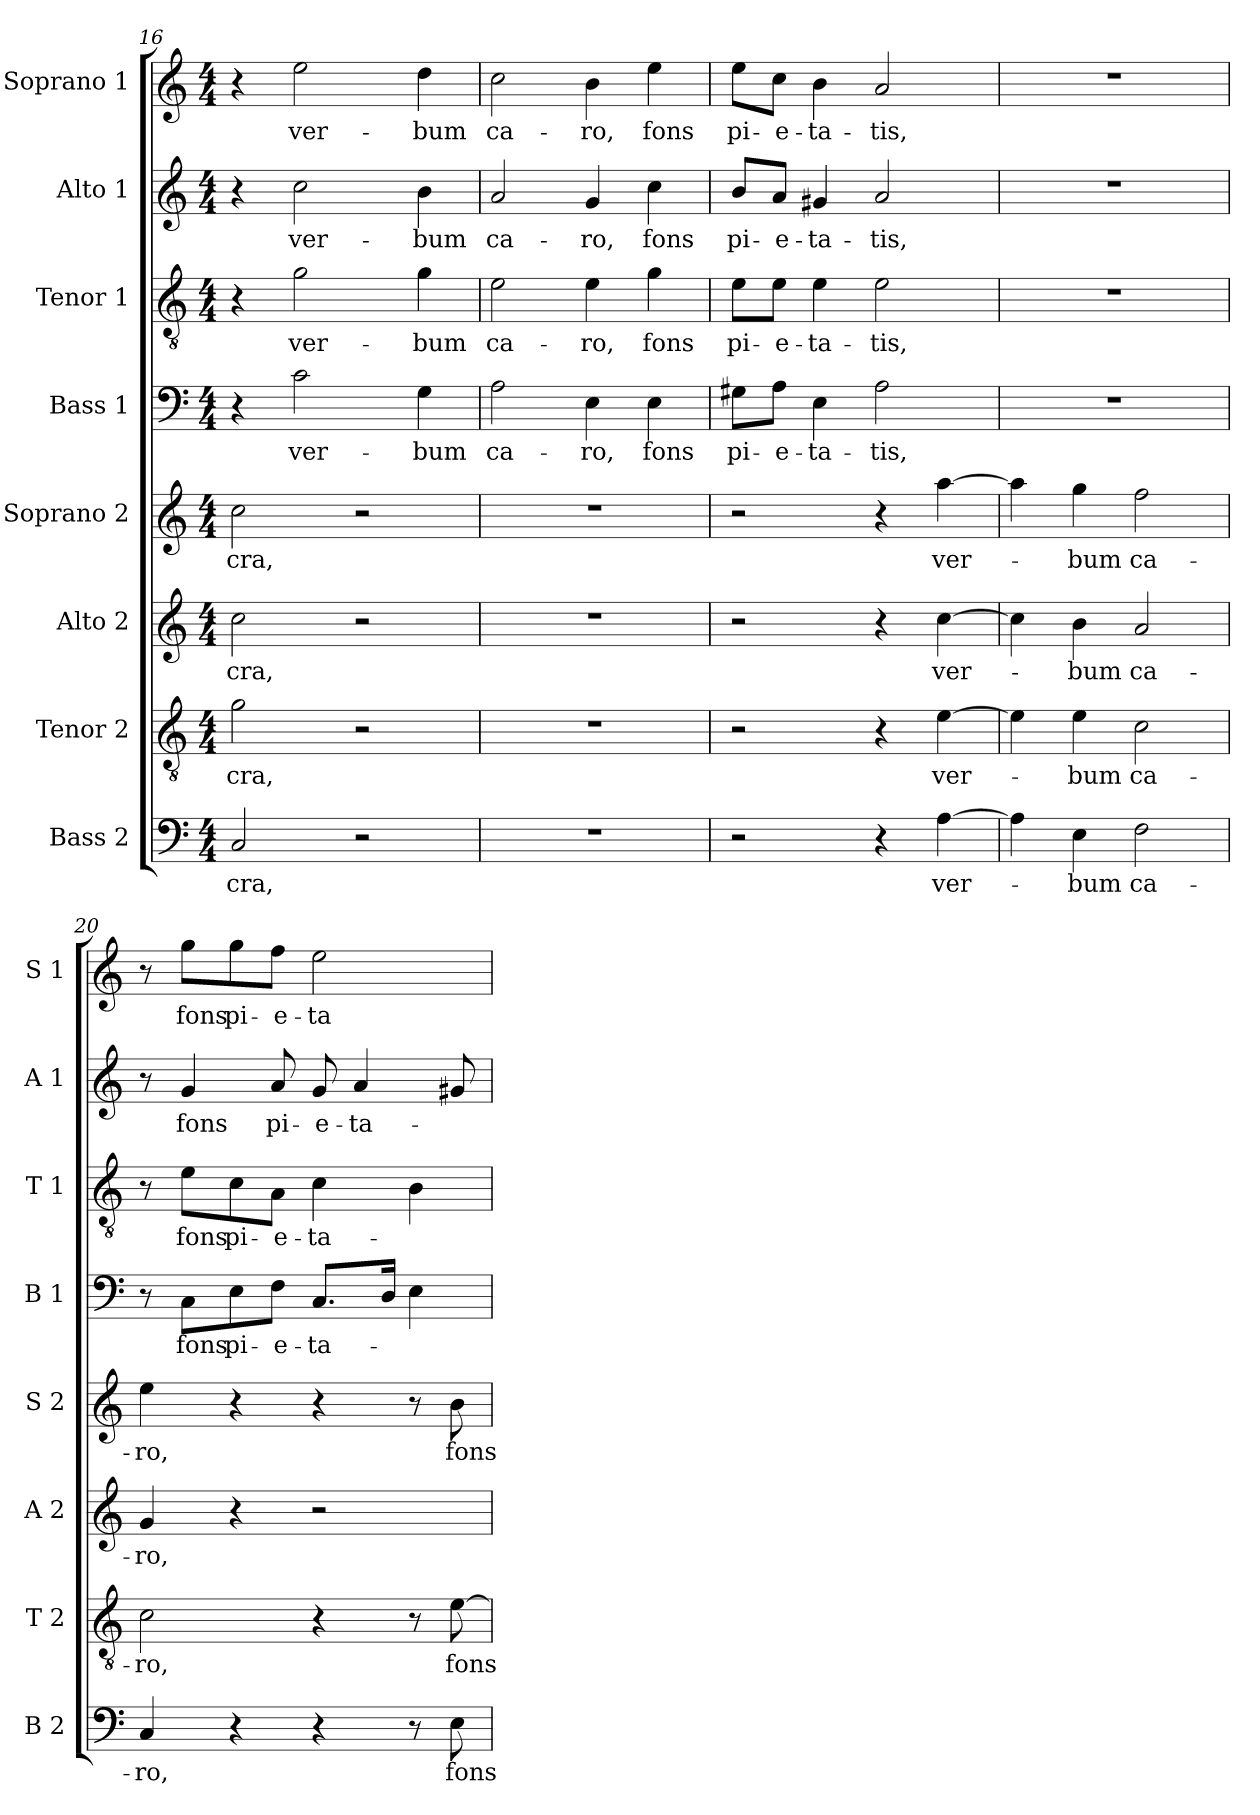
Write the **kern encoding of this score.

**kern	**text	**kern	**text	**kern	**text	**kern	**text	**kern	**text	**kern	**text	**kern	**text	**kern	**text
*part8	*part8	*part7	*part7	*part6	*part6	*part5	*part5	*part4	*part4	*part3	*part3	*part2	*part2	*part1	*part1
*staff8	*staff8	*staff7	*staff7	*staff6	*staff6	*staff5	*staff5	*staff4	*staff4	*staff3	*staff3	*staff2	*staff2	*staff1	*staff1
*I"Bass 2	*	*I"Tenor 2	*	*I"Alto 2	*	*I"Soprano 2	*	*I"Bass 1	*	*I"Tenor 1	*	*I"Alto 1	*	*I"Soprano 1	*
*I'B 2	*	*I'T 2	*	*I'A 2	*	*I'S 2	*	*I'B 1	*	*I'T 1	*	*I'A 1	*	*I'S 1	*
!!LO:LB:g=z
*clefF4	*	*clefGv2	*	*clefG2	*	*clefG2	*	*clefF4	*	*clefGv2	*	*clefG2	*	*clefG2	*
*k[]	*	*k[]	*	*k[]	*	*k[]	*	*k[]	*	*k[]	*	*k[]	*	*k[]	*
*a:	*	*a:	*	*a:	*	*a:	*	*a:	*	*a:	*	*a:	*	*a:	*
*M4/4	*	*M4/4	*	*M4/4	*	*M4/4	*	*M4/4	*	*M4/4	*	*M4/4	*	*M4/4	*
=16	=16	=16	=16	=16	=16	=16	=16	=16	=16	=16	=16	=16	=16	=16	=16
!	!LO:LY:b	!	!LO:LY:b	!	!LO:LY:b	!	!LO:LY:b	!	!	!	!	!	!	!	!
2C/	-cra,	2g\	-cra,	2cc\	-cra,	2cc\	-cra,	4r	.	4r	.	4r	.	4r	.
!	!	!	!	!	!	!	!	!	!LO:LY:b	!	!LO:LY:b	!	!LO:LY:b	!	!LO:LY:b
.	.	.	.	.	.	.	.	2c\	ver-	2g\	ver-	2cc\	ver-	2ee\	ver-
2r	.	2r	.	2r	.	2r	.	.	.	.	.	.	.	.	.
!	!	!	!	!	!	!	!	!	!LO:LY:b	!	!LO:LY:b	!	!LO:LY:b	!	!LO:LY:b
.	.	.	.	.	.	.	.	4G\	-bum	4g\	-bum	4b\	-bum	4dd\	-bum
=17	=17	=17	=17	=17	=17	=17	=17	=17	=17	=17	=17	=17	=17	=17	=17
!	!	!	!	!	!	!	!	!	!LO:LY:b	!	!LO:LY:b	!	!LO:LY:b	!	!LO:LY:b
1r	.	1r	.	1r	.	1r	.	2A\	ca-	2e\	ca-	2a/	ca-	2cc\	ca-
!	!	!	!	!	!	!	!	!	!LO:LY:b	!	!LO:LY:b	!	!LO:LY:b	!	!LO:LY:b
.	.	.	.	.	.	.	.	4E\	-ro,	4e\	-ro,	4g/	-ro,	4b\	-ro,
!	!	!	!	!	!	!	!	!	!LO:LY:b	!	!LO:LY:b	!	!LO:LY:b	!	!LO:LY:b
.	.	.	.	.	.	.	.	4E\	fons	4g\	fons	4cc\	fons	4ee\	fons
=18	=18	=18	=18	=18	=18	=18	=18	=18	=18	=18	=18	=18	=18	=18	=18
!	!	!	!	!	!	!	!	!	!LO:LY:b	!	!LO:LY:b	!	!LO:LY:b	!	!LO:LY:b
2r	.	2r	.	2r	.	2r	.	8G#X\L	pi-	8e\L	pi-	8b/L	pi-	8ee\L	pi-
!	!	!	!	!	!	!	!	!	!LO:LY:b	!	!LO:LY:b	!	!LO:LY:b	!	!LO:LY:b
.	.	.	.	.	.	.	.	8A\J	-e-	8e\J	-e-	8a/J	-e-	8cc\J	-e-
!	!	!	!	!	!	!	!	!	!LO:LY:b	!	!LO:LY:b	!	!LO:LY:b	!	!LO:LY:b
.	.	.	.	.	.	.	.	4E\	-ta-	4e\	-ta-	4g#X/	-ta-	4b\	-ta-
!	!	!	!	!	!	!	!	!	!LO:LY:b	!	!LO:LY:b	!	!LO:LY:b	!	!LO:LY:b
4r	.	4r	.	4r	.	4r	.	2A\	-tis,	2e\	-tis,	2a/	-tis,	2a/	-tis,
!	!LO:LY:b	!	!LO:LY:b	!	!LO:LY:b	!	!LO:LY:b	!	!	!	!	!	!	!	!
[4A\	ver-	[4e\	ver-	[4cc\	ver-	[4aa\	ver-	.	.	.	.	.	.	.	.
=19	=19	=19	=19	=19	=19	=19	=19	=19	=19	=19	=19	=19	=19	=19	=19
4A\]	.	4e\]	.	4cc\]	.	4aa\]	.	1r	.	1r	.	1r	.	1r	.
!	!LO:LY:b	!	!LO:LY:b	!	!LO:LY:b	!	!LO:LY:b	!	!	!	!	!	!	!	!
4E\	-bum	4e\	-bum	4b\	-bum	4gg\	-bum	.	.	.	.	.	.	.	.
!	!LO:LY:b	!	!LO:LY:b	!	!LO:LY:b	!	!LO:LY:b	!	!	!	!	!	!	!	!
2F\	ca-	2c\	ca-	2a/	ca-	2ff\	ca-	.	.	.	.	.	.	.	.
=20	=20	=20	=20	=20	=20	=20	=20	=20	=20	=20	=20	=20	=20	=20	=20
!	!LO:LY:b	!	!LO:LY:b	!	!LO:LY:b	!	!LO:LY:b	!	!	!	!	!	!	!	!
4C/	-ro,	2c\	-ro,	4g/	-ro,	4ee\	-ro,	8r	.	8r	.	8r	.	8r	.
!	!	!	!	!	!	!	!	!	!LO:LY:b	!	!LO:LY:b	!	!LO:LY:b	!	!LO:LY:b
.	.	.	.	.	.	.	.	8C\L	fons	8e\L	fons	4g/	fons	8gg\L	fons
!	!	!	!	!	!	!	!	!	!LO:LY:b	!	!LO:LY:b	!	!	!	!LO:LY:b
4r	.	.	.	4r	.	4r	.	8E\	pi-	8c\	pi-	.	.	8gg\	pi-
!	!	!	!	!	!	!	!	!	!LO:LY:b	!	!LO:LY:b	!	!LO:LY:b	!	!LO:LY:b
.	.	.	.	.	.	.	.	8F\J	-e-	8A\J	-e-	8a/	pi-	8ff\J	-e-
!	!	!	!	!	!	!	!	!	!LO:LY:b	!	!LO:LY:b	!	!LO:LY:b	!	!LO:LY:b
4r	.	4r	.	2r	.	4r	.	8.C/L	-ta-	4c\	-ta-	8g/	-e-	2ee\	-ta-
!	!	!	!	!	!	!	!	!	!	!	!	!	!LO:LY:b	!	!
.	.	.	.	.	.	.	.	.	.	.	.	4a/	-ta-	.	.
.	.	.	.	.	.	.	.	16D/Jk	.	.	.	.	.	.	.
8r	.	8r	.	.	.	8r	.	4E\	.	4B\	.	.	.	.	.
!	!LO:LY:b	!	!LO:LY:b	!	!	!	!LO:LY:b	!	!	!	!	!	!	!	!
8E\	fons	[8e\	fons	.	.	8b\	fons	.	.	.	.	8g#X/	.	.	.
=	=	=	=	=	=	=	=	=	=	=	=	=	=	=	=
*-	*-	*-	*-	*-	*-	*-	*-	*-	*-	*-	*-	*-	*-	*-	*-
